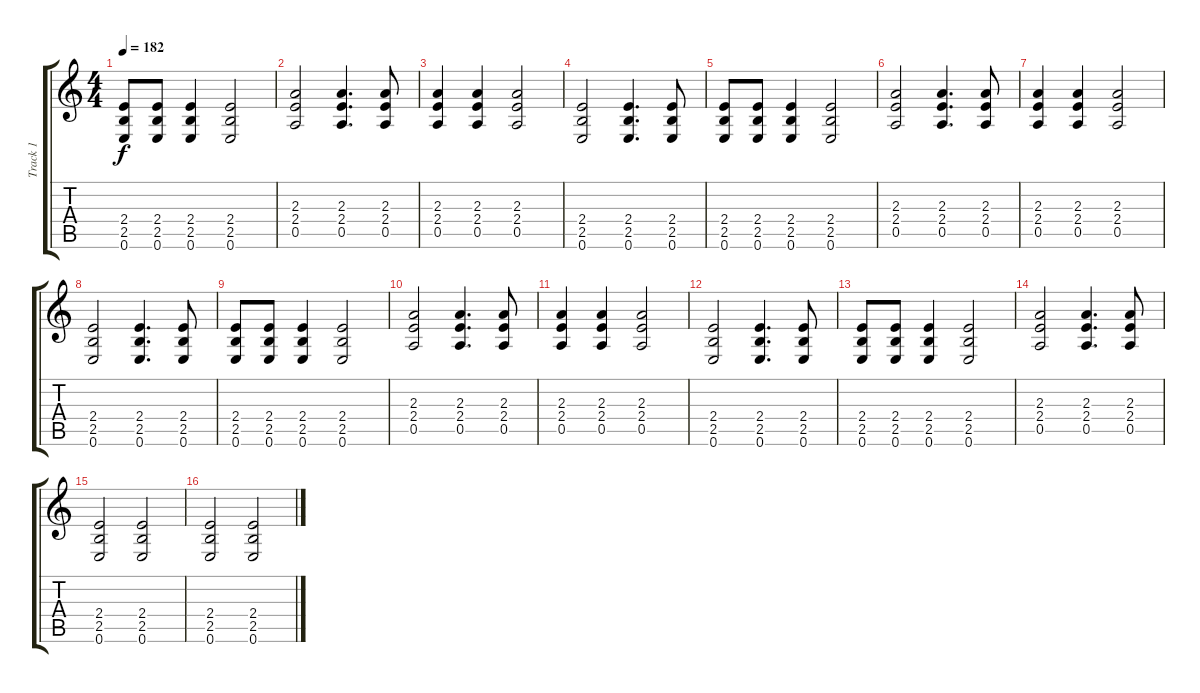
\track ("Track 1" "Track 1") {instrument overdrivenguitar}
\staff {score tabs}
\tuning (E4 B3 G3 D3 A2 E2) {hide}
\ts (4 4)
\tempo 182
\clef g2
\ks c
(2.4 2.5 0.6).8{dy f} (2.4 2.5 0.6).8 (2.4 2.5 0.6).4 (2.4 2.5 0.6).2 |
(2.3 2.4 0.5).2 (2.3 2.4 0.5).4{d} (2.3 2.4 0.5).8 |
(2.3 2.4 0.5).4 (2.3 2.4 0.5).4 (2.3 2.4 0.5).2 |
(2.4 2.5 0.6).2 (2.4 2.5 0.6).4{d} (2.4 2.5 0.6).8 |
(2.4 2.5 0.6).8 (2.4 2.5 0.6).8 (2.4 2.5 0.6).4 (2.4 2.5 0.6).2 |
(2.3 2.4 0.5).2 (2.3 2.4 0.5).4{d} (2.3 2.4 0.5).8 |
(2.3 2.4 0.5).4 (2.3 2.4 0.5).4 (2.3 2.4 0.5).2 |
(2.4 2.5 0.6).2 (2.4 2.5 0.6).4{d} (2.4 2.5 0.6).8 |
(2.4 2.5 0.6).8 (2.4 2.5 0.6).8 (2.4 2.5 0.6).4 (2.4 2.5 0.6).2 |
(2.3 2.4 0.5).2 (2.3 2.4 0.5).4{d} (2.3 2.4 0.5).8 |
(2.3 2.4 0.5).4 (2.3 2.4 0.5).4 (2.3 2.4 0.5).2 |
(2.4 2.5 0.6).2 (2.4 2.5 0.6).4{d} (2.4 2.5 0.6).8 |
(2.4 2.5 0.6).8 (2.4 2.5 0.6).8 (2.4 2.5 0.6).4 (2.4 2.5 0.6).2 |
(2.3 2.4 0.5).2 (2.3 2.4 0.5).4{d} (2.3 2.4 0.5).8 |
(2.4 2.5 0.6).2 (2.4 2.5 0.6).2 |
(2.4 2.5 0.6).2 (2.4 2.5 0.6).2
